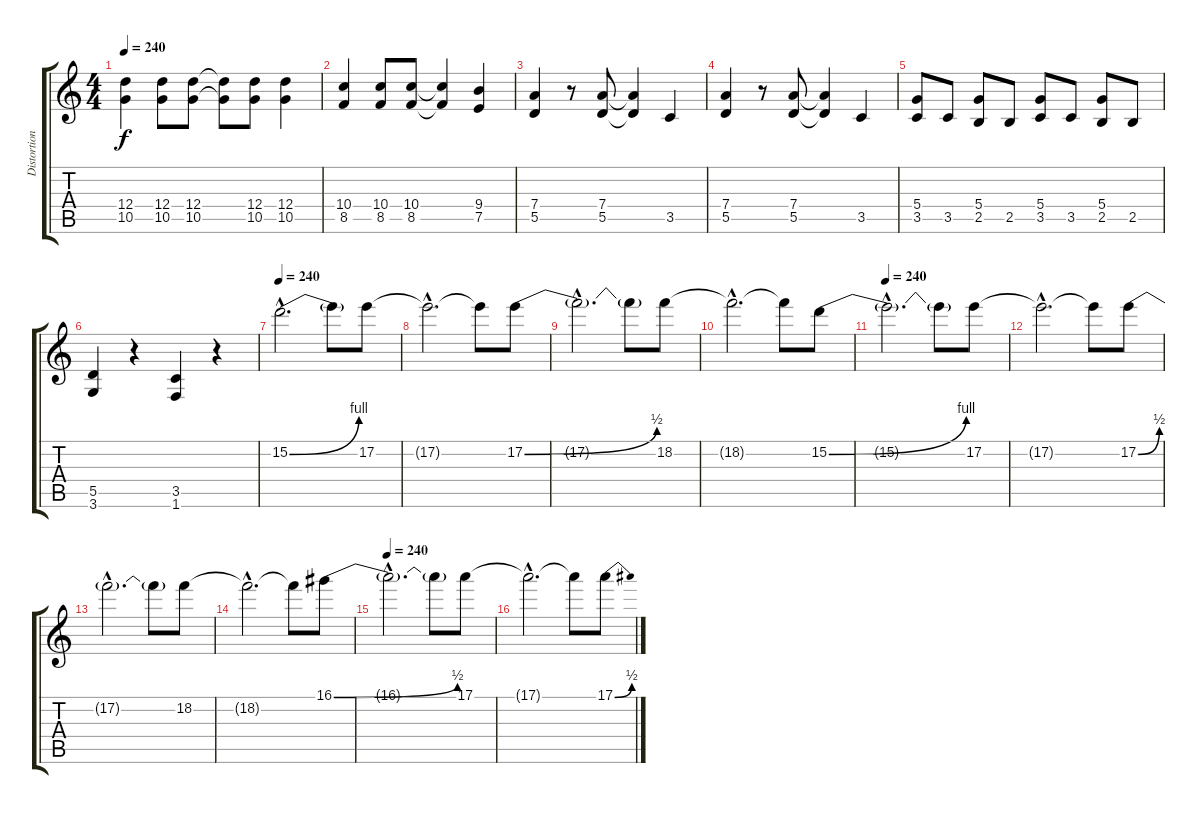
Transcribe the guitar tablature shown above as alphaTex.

\track ("Distortion Guitar 2" "Distortion") {instrument overdrivenguitar}
\staff {score tabs}
\tuning (E4 B3 G3 D3 A2 E2) {hide}
\ts (4 4)
\tempo 240
\clef g2
\ks c
(12.4 10.5).4{dy f} (12.4 10.5).8 (12.4 10.5).8 (12.4{t} 10.5{t}).8 (12.4 10.5).8 (12.4 10.5).4 |
(10.4 8.5).4 (10.4 8.5).8 (10.4 8.5).8 (10.4{t} 8.5{t}).4 (9.4 7.5).4 |
(7.4 5.5).4 r.8 (7.4 5.5).8 (7.4{t} 5.5{t}).4 3.5.4 |
(7.4 5.5).4 r.8 (7.4 5.5).8 (7.4{t} 5.5{t}).4 3.5.4 |
(5.4 3.5).8 3.5.8 (5.4 2.5).8 2.5.8 (5.4 3.5).8 3.5.8 (5.4 2.5).8 2.5.8 |
(5.5 3.6).4 r.4 (3.5 1.6).4 r.4 |
\tempo 240
15.2{be (bend 0 0 60 4) hac}.2{d} 15.2{t}.8 17.2.8 |
17.2{hac t}.2{d} 17.2{t}.8 17.2{be (bend 0 0 60 2)}.8 |
17.2{hac t}.2{d} 17.2{t}.8 18.2.8 |
18.2{hac t}.2{d} 18.2{t}.8 15.2{be (bend 0 0 60 4)}.8 |
\tempo 240
15.2{hac t}.2{d} 15.2{t}.8 17.2.8 |
17.2{hac t}.2{d} 17.2{t}.8 17.2{be (bend 0 0 60 2)}.8 |
17.2{hac t}.2{d} 17.2{t}.8 18.2.8 |
18.2{hac t}.2{d} 18.2{t}.8 16.1{be (bend 0 0 60 2)}.8 |
\tempo 240
16.1{hac t}.2{d} 16.1{t}.8 17.1.8 |
17.1{hac t}.2{d} 17.1{t}.8 17.1{be (bend 0 0 60 2)}.8
